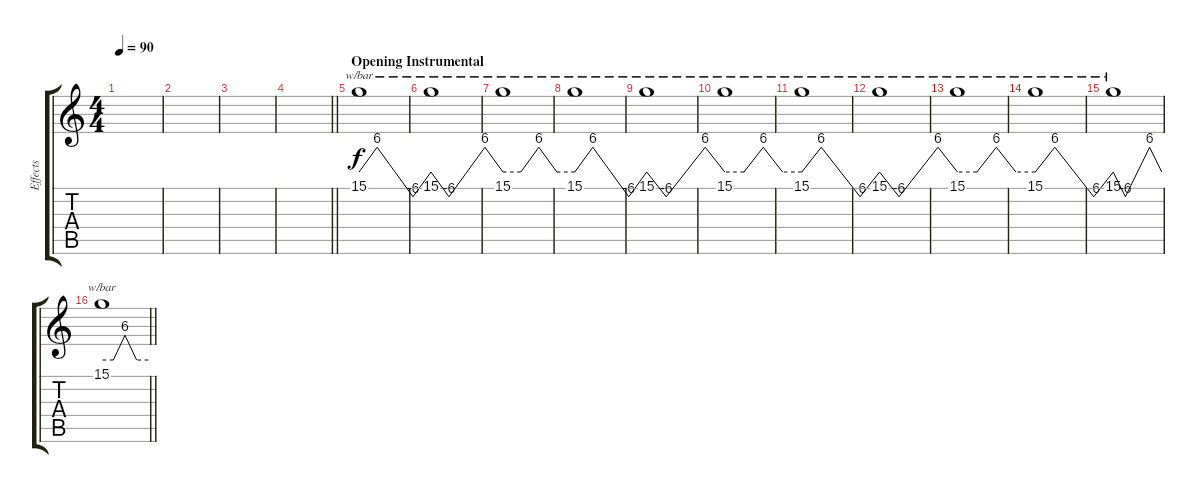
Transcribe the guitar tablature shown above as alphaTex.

\track ("Effects" "Effects") {instrument seashore}
\staff {score tabs}
\tuning (E4 B3 G3 D3 A2 E2) {hide}
\ts (4 4)
\tempo 90
\clef g2
\ks c
|
|
|
\barLineRight lightlight
|
\section ("" "Opening Instrumental")
15.1.1{tbe (custom default 0 0 15 24 45 -24 60 0)} |
15.1.1{tbe (custom default 0 0 15 -24 45 24 60 0)} |
15.1.1{tbe (custom default 0 0 15 0 30 24 45 0 60 0)} |
15.1.1{tbe (custom default 0 0 15 24 45 -24 60 0)} |
15.1.1{tbe (custom default 0 0 15 -24 45 24 60 0)} |
15.1.1{tbe (custom default 0 0 15 0 30 24 45 0 60 0)} |
15.1.1{tbe (custom default 0 0 15 24 45 -24 60 0)} |
15.1.1{tbe (custom default 0 0 15 -24 45 24 60 0)} |
15.1.1{tbe (custom default 0 0 15 0 30 24 45 0 60 0)} |
15.1.1{tbe (custom default 0 0 15 24 45 -24 60 0)} |
15.1.1{tbe (custom default 0 0 15 -24 45 24 60 0)} |
\barLineRight lightlight
15.1.1{tbe (custom default 0 0 15 0 30 24 45 0 60 0)}
